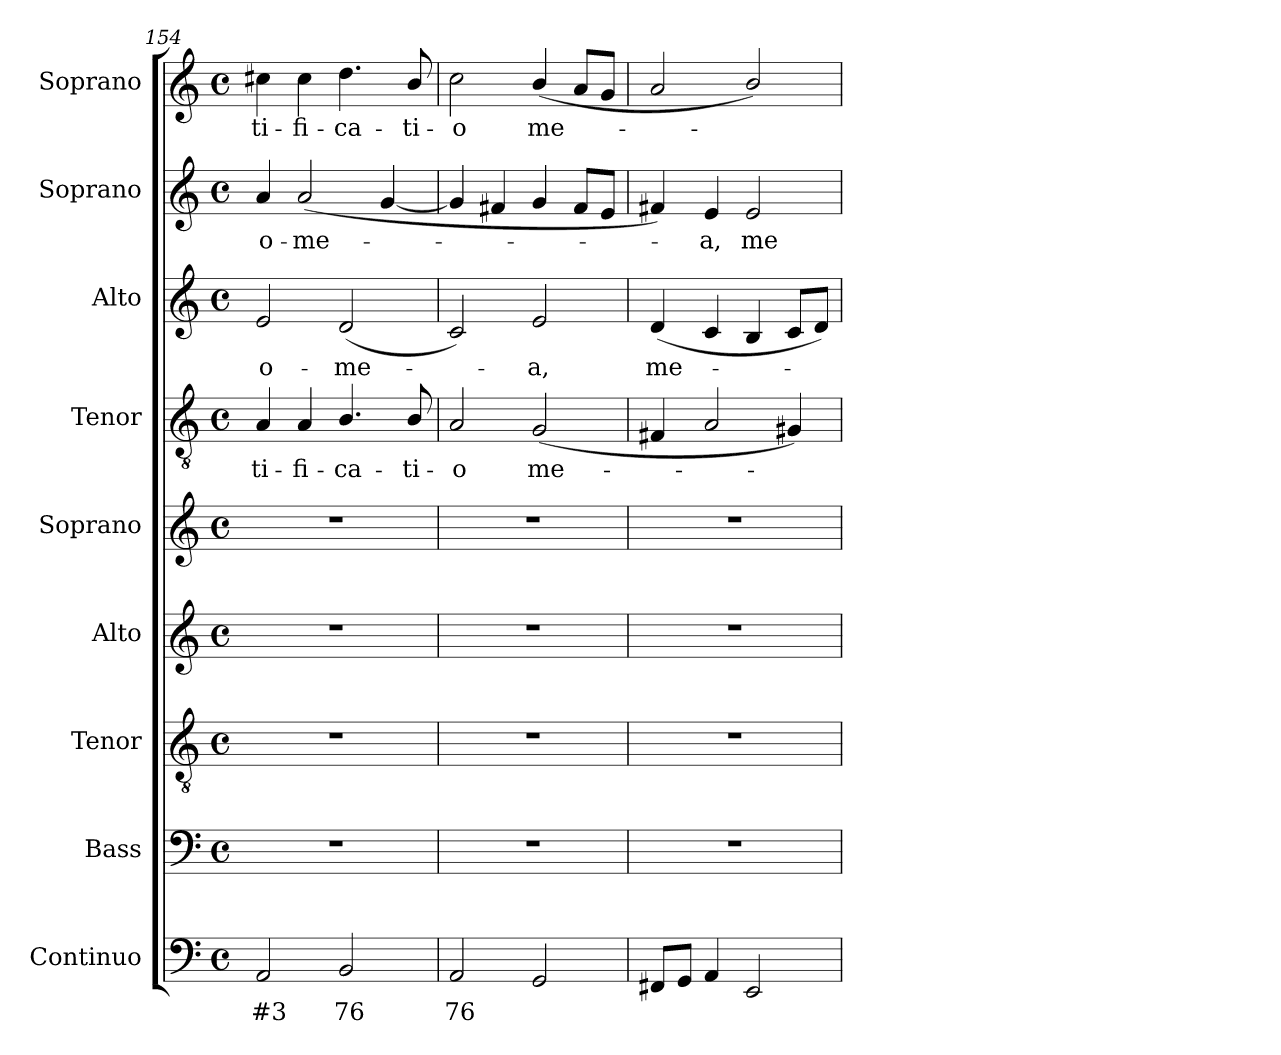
**kern	**text	**kern	**kern	**kern	**kern	**kern	**text	**kern	**text	**kern	**text	**kern	**text
*part9	*part9	*part8	*part7	*part6	*part5	*part4	*part4	*part3	*part3	*part2	*part2	*part1	*part1
*staff9	*staff9	*staff8	*staff7	*staff6	*staff5	*staff4	*staff4	*staff3	*staff3	*staff2	*staff2	*staff1	*staff1
*I"Continuo	*	*I"Bass	*I"Tenor	*I"Alto	*I"Soprano	*I"Tenor	*	*I"Alto	*	*I"Soprano	*	*I"Soprano	*
*I'Cont.	*	*I'B.	*I'T.	*I'A.	*I'S.	*I'T.	*	*I'A.	*	*I'S.	*	*I'S.	*
*clefF4	*	*clefF4	*clefGv2	*clefG2	*clefG2	*clefGv2	*	*clefG2	*	*clefG2	*	*clefG2	*
*	*	*	*ITrd7c12	*	*	*ITrd7c12	*	*	*	*	*	*	*
*k[]	*	*k[]	*k[]	*k[]	*k[]	*k[]	*	*k[]	*	*k[]	*	*k[]	*
*C:	*	*C:	*C:	*C:	*C:	*C:	*	*C:	*	*C:	*	*C:	*
*M4/4	*	*M4/4	*M4/4	*M4/4	*M4/4	*M4/4	*	*M4/4	*	*M4/4	*	*M4/4	*
*met(c)	*	*met(c)	*met(c)	*met(c)	*met(c)	*met(c)	*	*met(c)	*	*met(c)	*	*met(c)	*
=154	=154	=154	=154	=154	=154	=154	=154	=154	=154	=154	=154	=154	=154
!	!LO:LY:b:color=#000000	!	!	!	!	!	!	!	!	!	!	!	!
!	!	!	!	!	!	!	!LO:LY:b:color=#000000	!	!	!	!	!	!
!	!	!	!	!	!	!	!	!	!LO:LY:b:color=#000000	!	!	!	!
!	!	!	!	!	!	!	!	!	!	!	!LO:LY:b:color=#000000	!	!
!	!	!	!	!	!	!	!	!	!	!	!	!	!LO:LY:b:color=#000000
2AAi/	#3	1r	1r	1r	1r	4AAi/	-ti-	2ei/	-o-	4ai/	-o-	4cc#Xi\	-ti-
!	!	!	!	!	!	!	!LO:LY:b:color=#000000	!	!	!	!	!	!
!	!	!	!	!	!	!	!	!	!	!	!LO:LY:b:color=#000000	!	!
!	!	!	!	!	!	!	!	!	!	!	!	!	!LO:LY:b:color=#000000
.	.	.	.	.	.	4AAi/	-fi-	.	.	(2ai/	-me-	4cc#i\	-fi-
!	!LO:LY:b:color=#000000	!	!	!	!	!	!	!	!	!	!	!	!
!	!	!	!	!	!	!	!LO:LY:b:color=#000000	!	!	!	!	!	!
!	!	!	!	!	!	!	!	!	!LO:LY:b:color=#000000	!	!	!	!
!	!	!	!	!	!	!	!	!	!	!	!	!	!LO:LY:b:color=#000000
2BBi/	76	.	.	.	.	4.BBi/	-ca-	(2di/	-me-	.	.	4.ddi\	-ca-
.	.	.	.	.	.	.	.	.	.	[4gi/	.	.	.
!	!	!	!	!	!	!	!LO:LY:b:color=#000000	!	!	!	!	!	!
!	!	!	!	!	!	!	!	!	!	!	!	!	!LO:LY:b:color=#000000
.	.	.	.	.	.	8BBi/	-ti-	.	.	.	.	8bi/	-ti-
=155	=155	=155	=155	=155	=155	=155	=155	=155	=155	=155	=155	=155	=155
!	!LO:LY:b:color=#000000	!	!	!	!	!	!	!	!	!	!	!	!
!	!	!	!	!	!	!	!LO:LY:b:color=#000000	!	!	!	!	!	!
!	!	!	!	!	!	!	!	!	!	!	!	!	!LO:LY:b:color=#000000
2AAi/	76	1r	1r	1r	1r	2AAi/	-o	2ci/)	.	4gi/]	.	2cci\	-o
.	.	.	.	.	.	.	.	.	.	4f#Xi/	.	.	.
!	!	!	!	!	!	!	!LO:LY:b:color=#000000	!	!	!	!	!	!
!	!	!	!	!	!	!	!	!	!LO:LY:b:color=#000000	!	!	!	!
!	!	!	!	!	!	!	!	!	!	!	!	!	!LO:LY:b:color=#000000
2GGi/	.	.	.	.	.	(2GGi/	me-	2ei/	-a,	4gi/	.	(4bi/	me-
.	.	.	.	.	.	.	.	.	.	8f#i/L	.	8ai/L	.
.	.	.	.	.	.	.	.	.	.	8ei/J	.	8gi/J	.
!!LO:LB:g=z
=156	=156	=156	=156	=156	=156	=156	=156	=156	=156	=156	=156	=156	=156
!	!	!	!	!	!	!	!	!	!LO:LY:b:color=#000000	!	!	!	!
8FF#Xi/L	.	1r	1r	1r	1r	4FF#Xi/	.	(4di/	me-	4f#Xi/)	.	2ai/	.
8GGi/J	.	.	.	.	.	.	.	.	.	.	.	.	.
!	!	!	!	!	!	!	!	!	!	!	!LO:LY:b:color=#000000	!	!
4AAi/	.	.	.	.	.	2AAi/	.	4ci/	.	4ei/	-a,	.	.
!	!	!	!	!	!	!	!	!	!	!	!LO:LY:b:color=#000000	!	!
2EEi/	.	.	.	.	.	.	.	4Bi/	.	2ei/	me-	2bi/)	.
.	.	.	.	.	.	4GG#Xi/)	.	8ci/L	.	.	.	.	.
.	.	.	.	.	.	.	.	8di/J)	.	.	.	.	.
=	=	=	=	=	=	=	=	=	=	=	=	=	=
*-	*-	*-	*-	*-	*-	*-	*-	*-	*-	*-	*-	*-	*-
